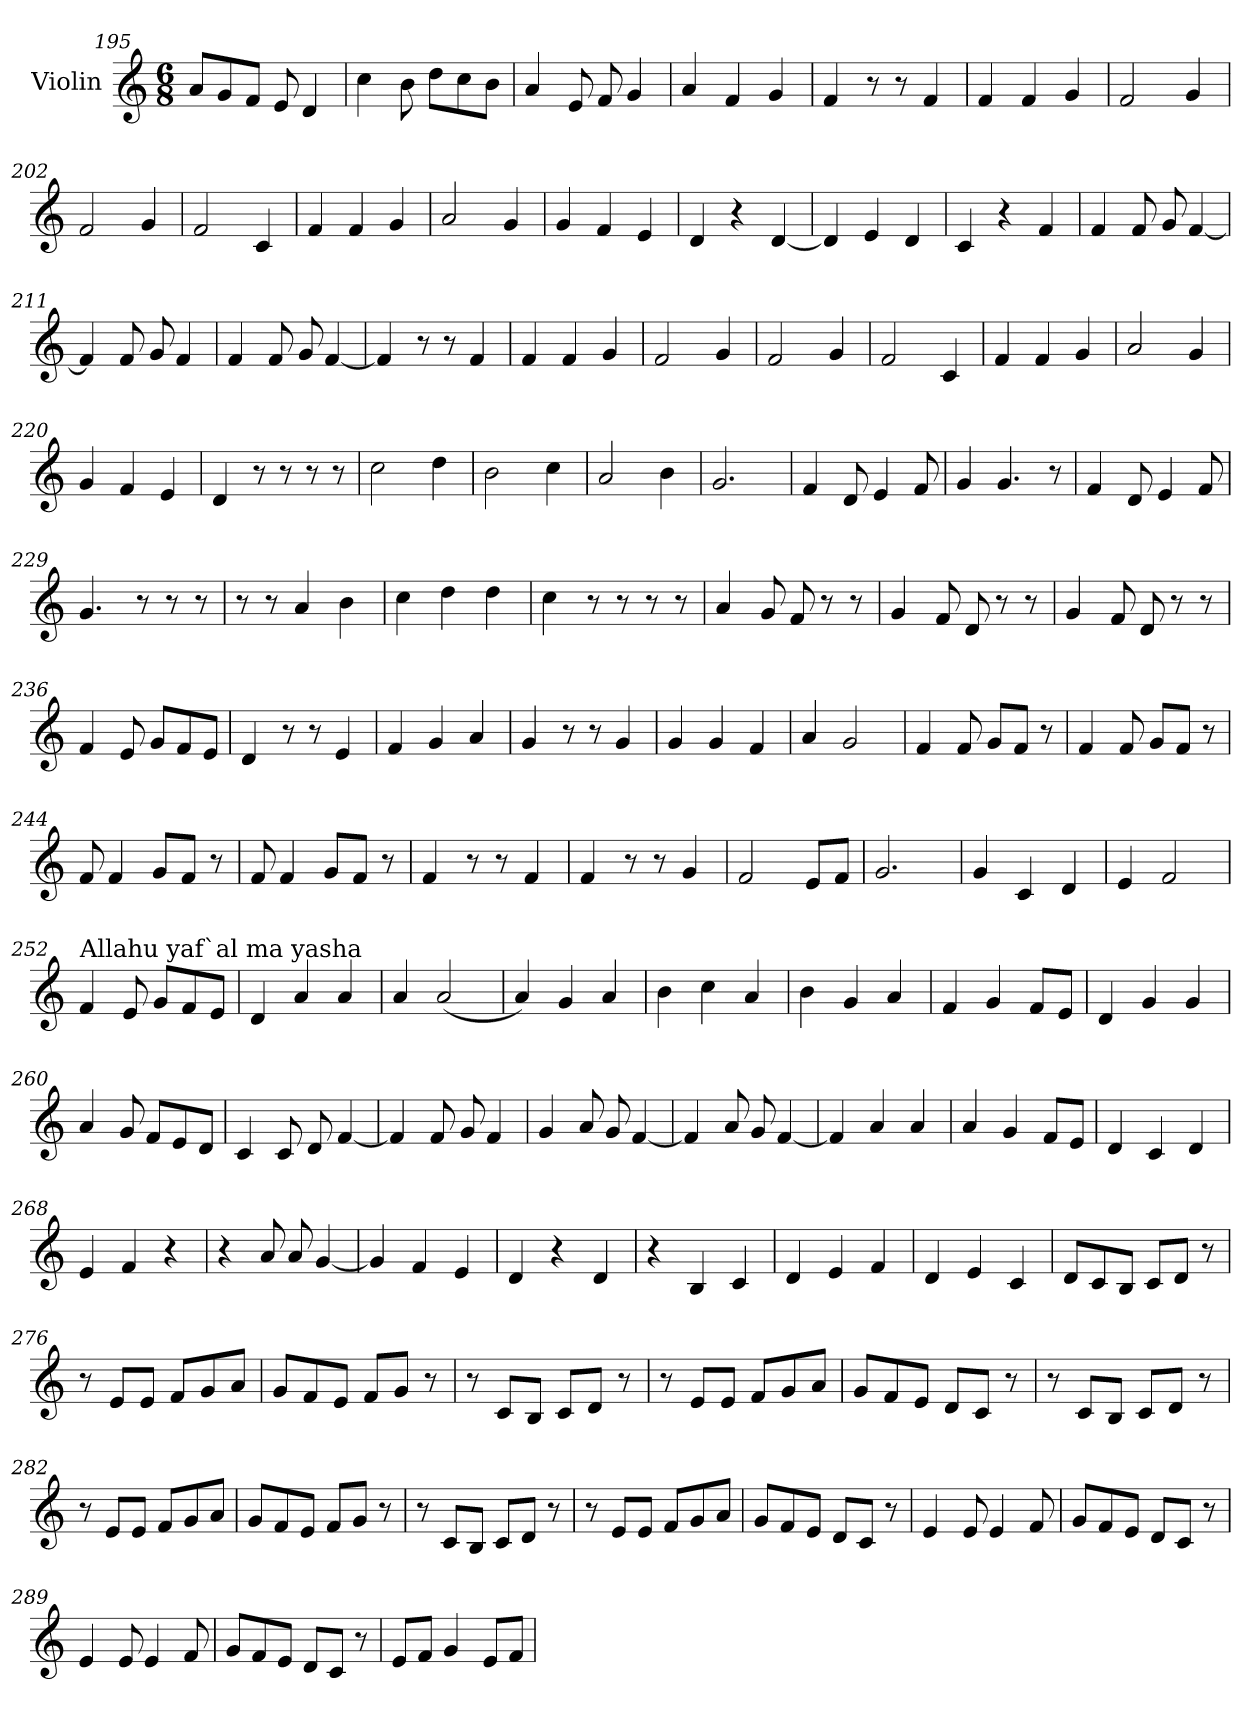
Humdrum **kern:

**kern
*part1
*staff1
*I"Violin
!!LO:LB:g=z
*clefG2
*k[]
*C:
*M6/8
=195
8a/L
8g/
8f/J
8e/
4d/
=196
4cc\
8b\
8dd\L
8cc\
8b\J
=197
4a/
8e/
8f/
4g/
=198
4a/
4f/
4g/
=199
4f/
8r
8r
4f/
=200
4f/
4f/
4g/
=201
2f/
4g/
!!LO:LB:g=z
=202
2f/
4g/
=203
2f/
4c/
=204
4f/
4f/
4g/
=205
2a/
4g/
=206
4g/
4f/
4e/
=207
4d/
4r
[4d/
=208
4d/]
4e/
4d/
=209
4c/
4r
4f/
!!LO:LB:g=z
=210
4f/
8f/
8g/
[4f/
=211
4f/]
8f/
8g/
4f/
=212
4f/
8f/
8g/
[4f/
=213
4f/]
8r
8r
4f/
=214
4f/
4f/
4g/
=215
2f/
4g/
=216
2f/
4g/
!!LO:LB:g=z
=217
2f/
4c/
=218
4f/
4f/
4g/
=219
2a/
4g/
=220
4g/
4f/
4e/
=221
4d/
8r
8r
8r
8r
=222
2cc\
4dd\
=223
2b\
4cc\
=224
2a/
4b\
!!LO:LB:g=z
=225
2.g/
=226
4f/
8d/
4e/
8f/
=227
4g/
4.g/
8r
=228
4f/
8d/
4e/
8f/
=229
4.g/
8r
8r
8r
=230
8r
8r
4a/
4b\
=231
4cc\
4dd\
4dd\
!!LO:PB:g=z
=232
4cc\
8r
8r
8r
8r
=233
4a/
8g/
8f/
8r
8r
=234
4g/
8f/
8d/
8r
8r
=235
4g/
8f/
8d/
8r
8r
=236
*MM150
4f/
8e/
8g/L
8f/
8e/J
=237
4d/
8r
8r
4e/
=238
4f/
4g/
4a/
!!LO:LB:g=z
=239
4g/
8r
8r
4g/
=240
4g/
4g/
4f/
=241
4a/
2g/
=242
4f/
8f/
8g/L
8f/J
8r
=243
4f/
8f/
8g/L
8f/J
8r
=244
8f/
4f/
8g/L
8f/J
8r
=245
8f/
4f/
8g/L
8f/J
8r
!!LO:LB:g=z
=246
4f/
8r
8r
4f/
=247
4f/
8r
8r
4g/
=248
2f/
8e/L
8f/J
=249
2.g/
=250
4g/
4c/
4d/
=251
4e/
2f/
=252
!LO:TX:a:t=Allahu yaf`al ma yasha
4f/
8e/
8g/L
8f/
8e/J
=253
*MM160
4d/
4a/
4a/
!!LO:LB:g=z
=254
4a/
(2a/
=255
4a/)
4g/
4a/
=256
4b\
4cc\
4a/
=257
4b\
4g/
4a/
=258
4f/
4g/
8f/L
8e/J
=259
4d/
4g/
4g/
=260
4a/
8g/
8f/L
8e/
8d/J
!!LO:LB:g=z
=261
4c/
8c/
8d/
[4f/
=262
4f/]
8f/
8g/
4f/
=263
4g/
8a/
8g/
[4f/
=264
4f/]
8a/
8g/
[4f/
=265
4f/]
4a/
4a/
=266
4a/
4g/
8f/L
8e/J
=267
4d/
4c/
4d/
!!LO:LB:g=z
=268
4e/
4f/
4r
=269
4r
8a/
8a/
[4g/
=270
4g/]
4f/
4e/
=271
4d/
4r
4d/
=272
4r
4B/
4c/
=273
4d/
4e/
4f/
=274
4d/
4e/
4c/
!!LO:LB:g=z
=275
8d/L
8c/
8B/J
8c/L
8d/J
8r
=276
8r
8e/L
8e/J
8f/L
8g/
8a/J
=277
8g/L
8f/
8e/J
8f/L
8g/J
8r
=278
8r
8c/L
8B/J
8c/L
8d/J
8r
=279
8r
8e/L
8e/J
8f/L
8g/
8a/J
!!LO:LB:g=z
=280
8g/L
8f/
8e/J
8d/L
8c/J
8r
=281
8r
8c/L
8B/J
8c/L
8d/J
8r
=282
8r
8e/L
8e/J
8f/L
8g/
8a/J
=283
8g/L
8f/
8e/J
8f/L
8g/J
8r
=284
8r
8c/L
8B/J
8c/L
8d/J
8r
!!LO:PB:g=z
=285
8r
8e/L
8e/J
8f/L
8g/
8a/J
=286
8g/L
8f/
8e/J
8d/L
8c/J
8r
=287
4e/
8e/
4e/
8f/
=288
8g/L
8f/
8e/J
8d/L
8c/J
8r
=289
4e/
8e/
4e/
8f/
!!LO:LB:g=z
=290
8g/L
8f/
8e/J
8d/L
8c/J
8r
=291
8e/L
8f/J
4g/
8e/L
8f/J
=
*-
